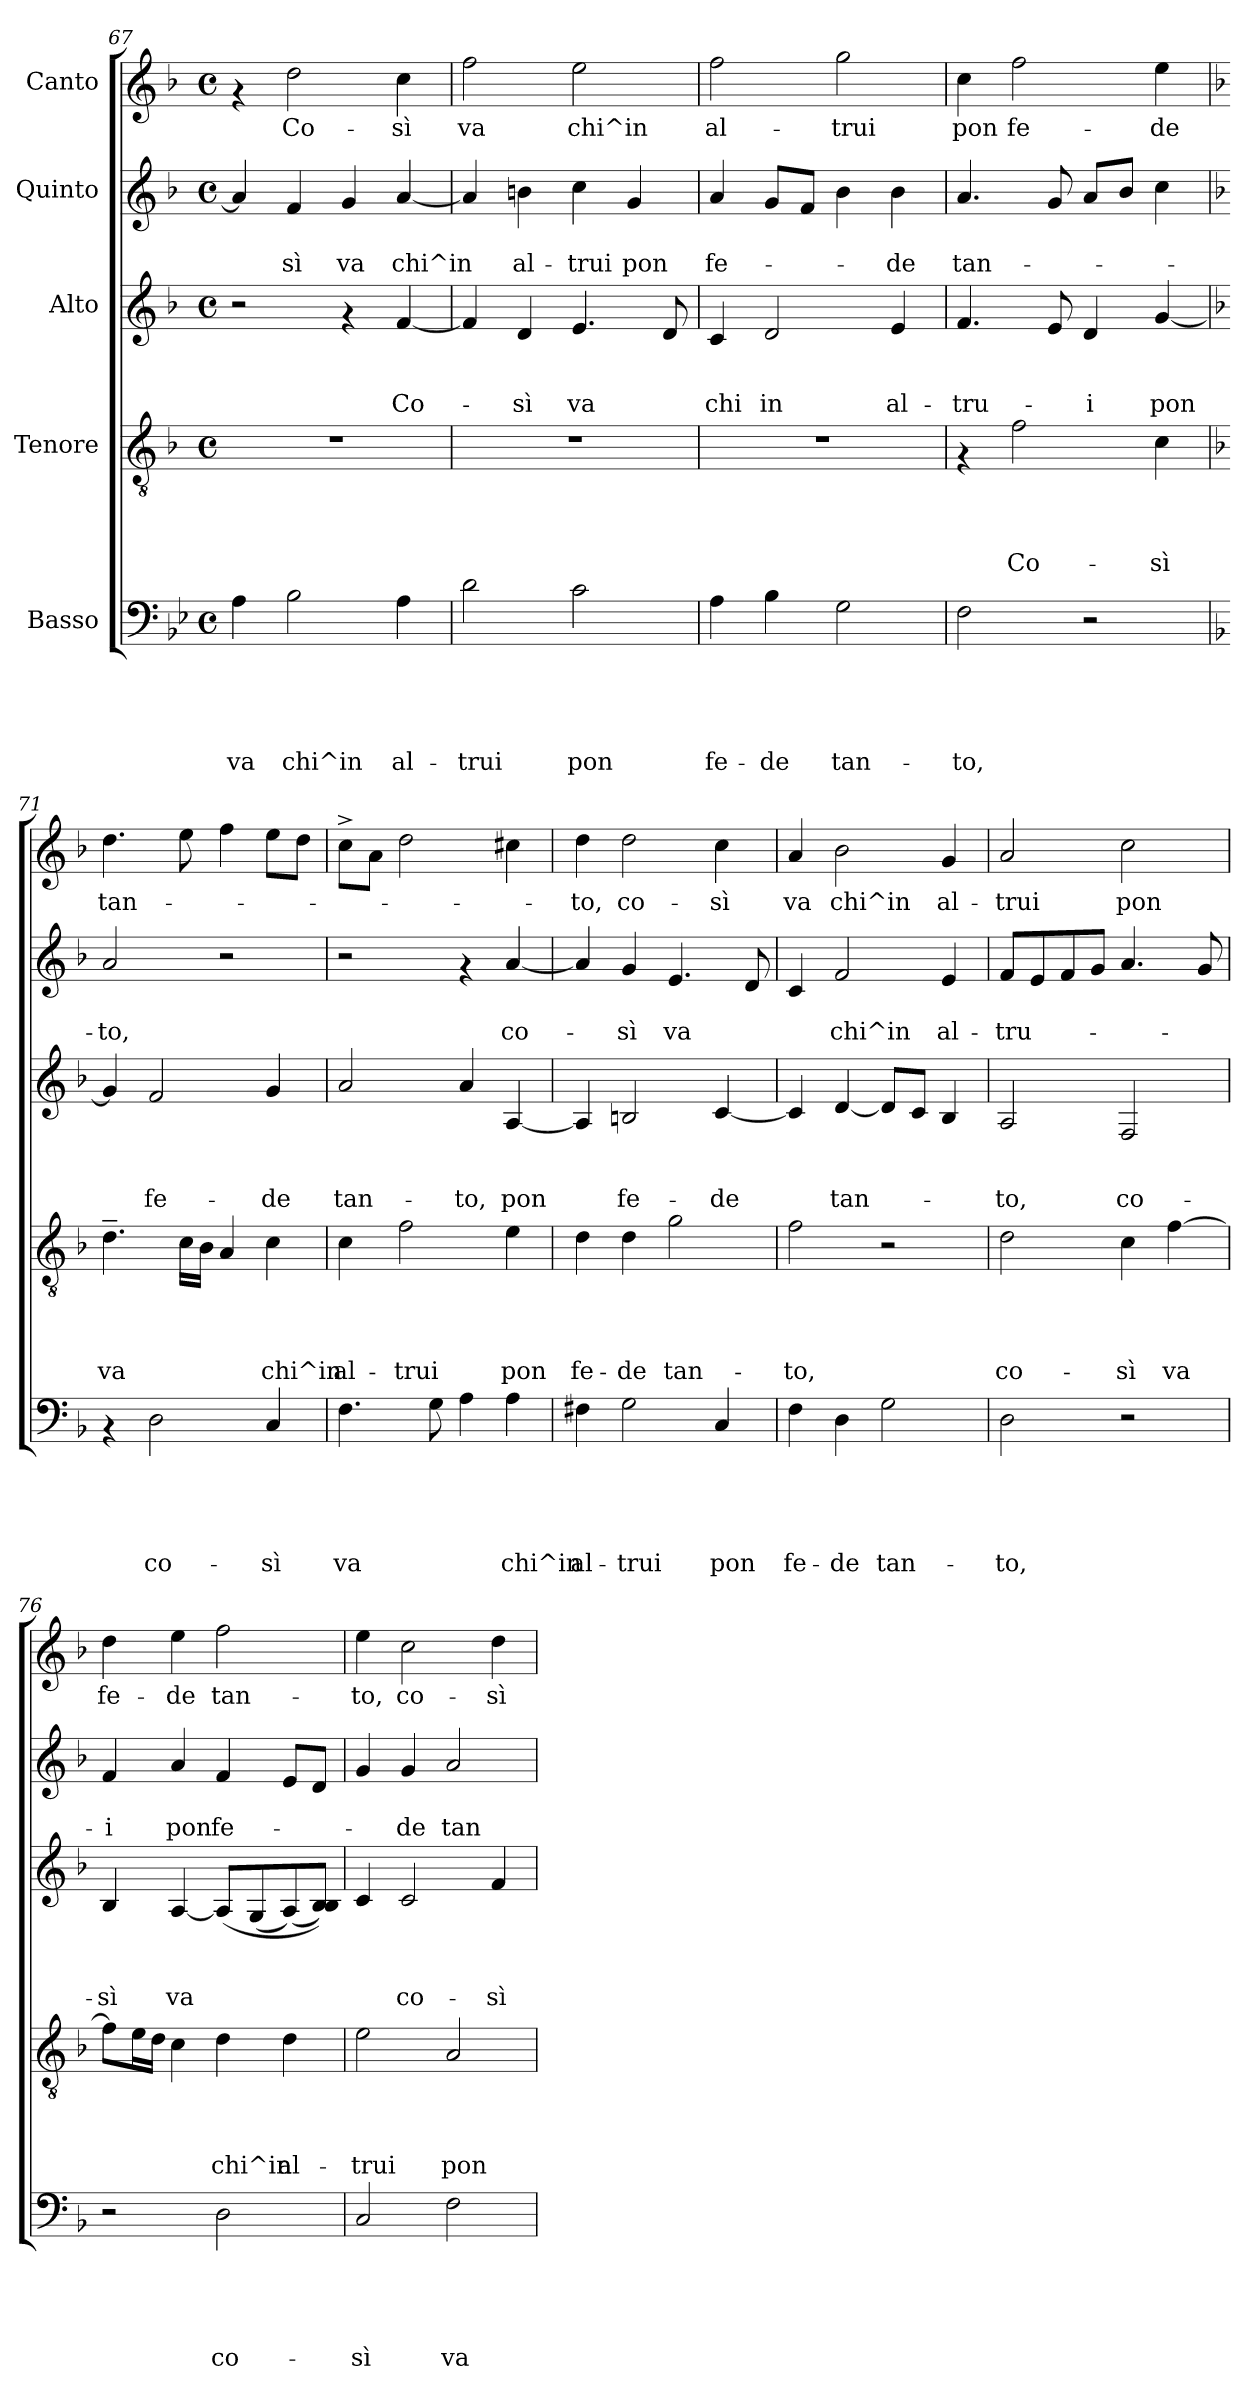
**kern	**text	**text	**text	**text	**text	**kern	**text	**text	**text	**text	**kern	**text	**text	**text	**kern	**text	**text	**kern	**text
*part5	*part5	*part5	*part5	*part5	*part5	*part4	*part4	*part4	*part4	*part4	*part3	*part3	*part3	*part3	*part2	*part2	*part2	*part1	*part1
*staff5	*staff5	*staff5	*staff5	*staff5	*staff5	*staff4	*staff4	*staff4	*staff4	*staff4	*staff3	*staff3	*staff3	*staff3	*staff2	*staff2	*staff2	*staff1	*staff1
*I"Basso	*	*	*	*	*	*I"Tenore	*	*	*	*	*I"Alto	*	*	*	*I"Quinto	*	*	*I"Canto	*
*clefF4	*	*	*	*	*	*clefGv2	*	*	*	*	*clefG2	*	*	*	*clefG2	*	*	*clefG2	*
*k[b-e-]	*	*	*	*	*	*k[b-]	*	*	*	*	*k[b-]	*	*	*	*k[b-]	*	*	*k[b-]	*
*B-:	*	*	*	*	*	*F:	*	*	*	*	*F:	*	*	*	*F:	*	*	*F:	*
*M4/4	*	*	*	*	*	*M4/4	*	*	*	*	*M4/4	*	*	*	*M4/4	*	*	*M4/4	*
*met(c)	*	*	*	*	*	*met(c)	*	*	*	*	*met(c)	*	*	*	*met(c)	*	*	*met(c)	*
=67	=67	=67	=67	=67	=67	=67	=67	=67	=67	=67	=67	=67	=67	=67	=67	=67	=67	=67	=67
!	!	!	!	!	!LO:LY:b	!	!	!	!	!	!	!	!	!	!	!	!	!	!
4A\	.	.	.	.	va	1r	.	.	.	.	2r	.	.	.	4a/]	.	.	4rf	.
!	!	!	!	!	!LO:LY:b	!	!	!	!	!	!	!	!	!	!	!	!LO:LY:b	!	!LO:LY:b
2B-\	.	.	.	.	chi^in	.	.	.	.	.	.	.	.	.	4f/	.	-sì	2dd\	Co-
!	!	!	!	!	!	!	!	!	!	!	!	!	!	!	!	!	!LO:LY:b	!	!
.	.	.	.	.	.	.	.	.	.	.	4rf	.	.	.	4g/	.	va	.	.
!	!	!	!	!	!LO:LY:b	!	!	!	!	!	!	!	!	!LO:LY:b	!	!	!LO:LY:b	!	!LO:LY:b
4A\	.	.	.	.	al-	.	.	.	.	.	[<4f/	.	.	Co-	[<4a/	.	chi^in	4cc\	-sì
=68	=68	=68	=68	=68	=68	=68	=68	=68	=68	=68	=68	=68	=68	=68	=68	=68	=68	=68	=68
!	!	!	!	!	!LO:LY:b	!	!	!	!	!	!	!	!	!	!	!	!	!	!LO:LY:b
2d\	.	.	.	.	-trui	1r	.	.	.	.	4f/]	.	.	.	4a/]	.	.	2ff\	va
!	!	!	!	!	!	!	!	!	!	!	!	!	!	!LO:LY:b	!	!	!LO:LY:b	!	!
.	.	.	.	.	.	.	.	.	.	.	4d/	.	.	-sì	4bn\	.	al-	.	.
!	!	!	!	!	!LO:LY:b	!	!	!	!	!	!	!	!	!LO:LY:b	!	!	!LO:LY:b	!	!LO:LY:b
2c\	.	.	.	.	pon	.	.	.	.	.	4.e/	.	.	va	4cc\	.	-trui	2ee\	chi^in
!	!	!	!	!	!	!	!	!	!	!	!	!	!	!	!	!	!LO:LY:b	!	!
.	.	.	.	.	.	.	.	.	.	.	.	.	.	.	4g/	.	pon	.	.
.	.	.	.	.	.	.	.	.	.	.	8d/	.	.	.	.	.	.	.	.
=69	=69	=69	=69	=69	=69	=69	=69	=69	=69	=69	=69	=69	=69	=69	=69	=69	=69	=69	=69
!	!	!	!	!	!LO:LY:b	!	!	!	!	!	!	!	!	!LO:LY:b	!	!	!LO:LY:b	!	!LO:LY:b
4A\	.	.	.	.	fe-	1r	.	.	.	.	4c/	.	.	chi	4a/	.	fe-	2ff\	al-
!	!	!	!	!	!LO:LY:b	!	!	!	!	!	!	!	!	!LO:LY:b	!	!	!	!	!
4B-\	.	.	.	.	-de	.	.	.	.	.	2d/	.	.	in	8g/L	.	.	.	.
.	.	.	.	.	.	.	.	.	.	.	.	.	.	.	8f/J	.	.	.	.
!	!	!	!	!	!LO:LY:b	!	!	!	!	!	!	!	!	!	!	!	!	!	!LO:LY:b
2G\	.	.	.	.	tan-	.	.	.	.	.	.	.	.	.	4b-\	.	.	2gg\	-trui
!	!	!	!	!	!	!	!	!	!	!	!	!	!	!LO:LY:b	!	!	!LO:LY:b	!	!
.	.	.	.	.	.	.	.	.	.	.	4e/	.	.	al-	4b-\	.	-de	.	.
=70	=70	=70	=70	=70	=70	=70	=70	=70	=70	=70	=70	=70	=70	=70	=70	=70	=70	=70	=70
!	!	!	!	!	!LO:LY:b	!	!	!	!	!	!	!	!	!LO:LY:b	!	!	!LO:LY:b	!	!LO:LY:b
2F\	.	.	.	.	-to,	4rF	.	.	.	.	4.f/	.	.	-tru-	4.a/	.	tan-	4cc\	pon
!	!	!	!	!	!	!	!	!	!	!LO:LY:b	!	!	!	!	!	!	!	!	!LO:LY:b
.	.	.	.	.	.	2f\	.	.	.	Co-	.	.	.	.	.	.	.	2ff\	fe-
.	.	.	.	.	.	.	.	.	.	.	8e/	.	.	.	8g/	.	.	.	.
!	!	!	!	!	!	!	!	!	!	!	!	!	!	!LO:LY:b	!	!	!	!	!
2r	.	.	.	.	.	.	.	.	.	.	4d/	.	.	-i	8a/L	.	.	.	.
.	.	.	.	.	.	.	.	.	.	.	.	.	.	.	8b-/J	.	.	.	.
!	!	!	!	!	!	!	!	!	!	!LO:LY:b	!	!	!	!LO:LY:b	!	!	!	!	!LO:LY:b
.	.	.	.	.	.	4c\	.	.	.	-sì	[<4g/	.	.	pon	4cc\	.	.	4ee\	-de
!!LO:LB:g=z
=71	=71	=71	=71	=71	=71	=71	=71	=71	=71	=71	=71	=71	=71	=71	=71	=71	=71	=71	=71
*k[b-]	*	*	*	*	*	*	*	*	*	*	*	*	*	*	*	*	*	*	*
*F:	*	*	*	*	*	*	*	*	*	*	*	*	*	*	*	*	*	*	*
!	!	!	!	!	!	!	!	!	!	!LO:LY:b	!	!	!	!	!	!	!LO:LY:b	!	!LO:LY:b
4rAA	.	.	.	.	.	4.d~>\	.	.	.	va	4g/]	.	.	.	2a/	.	-to,	4.dd\	tan-
!	!	!	!	!	!LO:LY:b	!	!	!	!	!	!	!	!	!LO:LY:b	!	!	!	!	!
2D\	.	.	.	.	co-	.	.	.	.	.	2f/	.	.	fe-	.	.	.	.	.
.	.	.	.	.	.	16c\LL	.	.	.	.	.	.	.	.	.	.	.	8ee\	.
.	.	.	.	.	.	16B-\JJ	.	.	.	.	.	.	.	.	.	.	.	.	.
.	.	.	.	.	.	4A/	.	.	.	.	.	.	.	.	2r	.	.	4ff\	.
!	!	!	!	!	!LO:LY:b	!	!	!	!	!LO:LY:b	!	!	!	!LO:LY:b	!	!	!	!	!
4C/	.	.	.	.	-sì	4c\	.	.	.	chi^in	4g/	.	.	-de	.	.	.	8ee\L	.
.	.	.	.	.	.	.	.	.	.	.	.	.	.	.	.	.	.	8dd\J	.
=72	=72	=72	=72	=72	=72	=72	=72	=72	=72	=72	=72	=72	=72	=72	=72	=72	=72	=72	=72
!	!	!	!	!	!LO:LY:b	!	!	!	!	!LO:LY:b	!	!	!	!LO:LY:b	!	!	!	!	!
4.F\	.	.	.	.	va	4c\	.	.	.	al-	2a/	.	.	tan-	2r	.	.	8cc^>\L	.
.	.	.	.	.	.	.	.	.	.	.	.	.	.	.	.	.	.	8a\J	.
!	!	!	!	!	!	!	!	!	!	!LO:LY:b	!	!	!	!	!	!	!	!	!
.	.	.	.	.	.	2f\	.	.	.	-trui	.	.	.	.	.	.	.	2dd\	.
8G\	.	.	.	.	.	.	.	.	.	.	.	.	.	.	.	.	.	.	.
!	!	!	!	!	!	!	!	!	!	!	!	!	!	!LO:LY:b	!	!	!	!	!
4A\	.	.	.	.	.	.	.	.	.	.	4a/	.	.	-to,	4rf	.	.	.	.
!	!	!	!	!	!LO:LY:b	!	!	!	!	!LO:LY:b	!	!	!	!LO:LY:b	!	!	!LO:LY:b	!	!
4A\	.	.	.	.	chi^in	4e\	.	.	.	pon	[<4A/	.	.	pon	[<4a/	.	co-	4cc#X\	.
=73	=73	=73	=73	=73	=73	=73	=73	=73	=73	=73	=73	=73	=73	=73	=73	=73	=73	=73	=73
!	!	!	!	!	!LO:LY:b	!	!	!	!	!LO:LY:b	!	!	!	!	!	!	!	!	!LO:LY:b
4F#X\	.	.	.	.	al-	4d\	.	.	.	fe-	4A/]	.	.	.	4a/]	.	.	4dd\	-to,
!	!	!	!	!	!LO:LY:b	!	!	!	!	!LO:LY:b	!	!	!	!LO:LY:b	!	!	!LO:LY:b	!	!LO:LY:b
2G\	.	.	.	.	-trui	4d\	.	.	.	-de	2Bn/	.	.	fe-	4g/	.	-sì	2dd\	co-
!	!	!	!	!	!	!	!	!	!	!LO:LY:b	!	!	!	!	!	!	!LO:LY:b	!	!
.	.	.	.	.	.	2g\	.	.	.	tan-	.	.	.	.	4.e/	.	va	.	.
!	!	!	!	!	!LO:LY:b	!	!	!	!	!	!	!	!	!LO:LY:b	!	!	!	!	!LO:LY:b
4C/	.	.	.	.	pon	.	.	.	.	.	[<4c/	.	.	-de	.	.	.	4cc\	-sì
.	.	.	.	.	.	.	.	.	.	.	.	.	.	.	8d/	.	.	.	.
=74	=74	=74	=74	=74	=74	=74	=74	=74	=74	=74	=74	=74	=74	=74	=74	=74	=74	=74	=74
!	!	!	!	!	!LO:LY:b	!	!	!	!	!LO:LY:b	!	!	!	!	!	!	!	!	!LO:LY:b
4F\	.	.	.	.	fe-	2f\	.	.	.	-to,	4c/]	.	.	.	4c/	.	.	4a/	va
!	!	!	!	!	!LO:LY:b	!	!	!	!	!	!	!	!	!LO:LY:b	!	!	!LO:LY:b	!	!LO:LY:b
4D\	.	.	.	.	-de	.	.	.	.	.	[<4d/	.	.	tan-	2f/	.	chi^in	2b-\	chi^in
!	!	!	!	!	!LO:LY:b	!	!	!	!	!	!	!	!	!	!	!	!	!	!
2G\	.	.	.	.	tan-	2r	.	.	.	.	8d/L]	.	.	.	.	.	.	.	.
.	.	.	.	.	.	.	.	.	.	.	8c/J	.	.	.	.	.	.	.	.
!	!	!	!	!	!	!	!	!	!	!	!	!	!	!	!	!	!LO:LY:b	!	!LO:LY:b
.	.	.	.	.	.	.	.	.	.	.	4B-/	.	.	.	4e/	.	al-	4g/	al-
=75	=75	=75	=75	=75	=75	=75	=75	=75	=75	=75	=75	=75	=75	=75	=75	=75	=75	=75	=75
!	!	!	!	!	!LO:LY:b	!	!	!	!	!LO:LY:b	!	!	!	!LO:LY:b	!	!	!LO:LY:b	!	!LO:LY:b
2D\	.	.	.	.	-to,	2d\	.	.	.	co-	2A/	.	.	-to,	8f/L	.	-tru-	2a/	-trui
.	.	.	.	.	.	.	.	.	.	.	.	.	.	.	8e/	.	.	.	.
.	.	.	.	.	.	.	.	.	.	.	.	.	.	.	8f/	.	.	.	.
.	.	.	.	.	.	.	.	.	.	.	.	.	.	.	8g/J	.	.	.	.
!	!	!	!	!	!	!	!	!	!	!LO:LY:b	!	!	!	!LO:LY:b	!	!	!	!	!LO:LY:b
2r	.	.	.	.	.	4c\	.	.	.	-sì	2F/	.	.	co-	4.a/	.	.	2cc\	pon
!	!	!	!	!	!	!	!	!	!	!LO:LY:b	!	!	!	!	!	!	!	!	!
.	.	.	.	.	.	[<4f\	.	.	.	va	.	.	.	.	.	.	.	.	.
.	.	.	.	.	.	.	.	.	.	.	.	.	.	.	8g/	.	.	.	.
!!LO:PB:g=z
=76	=76	=76	=76	=76	=76	=76	=76	=76	=76	=76	=76	=76	=76	=76	=76	=76	=76	=76	=76
!	!	!	!	!	!	!	!	!	!	!	!	!	!	!LO:LY:b	!	!	!LO:LY:b	!	!LO:LY:b
2r	.	.	.	.	.	8f\L]	.	.	.	.	4B-/	.	.	-sì	4f/	.	-i	4dd\	fe-
.	.	.	.	.	.	16e\L	.	.	.	.	.	.	.	.	.	.	.	.	.
.	.	.	.	.	.	16d\JJ	.	.	.	.	.	.	.	.	.	.	.	.	.
!	!	!	!	!	!	!	!	!	!	!	!	!	!	!LO:LY:b	!	!	!LO:LY:b	!	!LO:LY:b
.	.	.	.	.	.	4c\	.	.	.	.	[<4A/	.	.	va	4a/	.	pon	4ee\	-de
!	!	!	!	!	!LO:LY:b	!	!	!	!	!LO:LY:b	!	!	!	!	!	!	!LO:LY:b	!	!LO:LY:b
2D\	.	.	.	.	co-	4d\	.	.	.	chi^in	(>8A/L]	.	.	.	4f/	.	fe-	2ff\	tan-
.	.	.	.	.	.	.	.	.	.	.	(>8G/	.	.	.	.	.	.	.	.
!	!	!	!	!	!	!	!	!	!	!LO:LY:b	!	!	!	!	!	!	!	!	!
.	.	.	.	.	.	4d\	.	.	.	al-	(>8A/)	.	.	.	8e/L	.	.	.	.
.	.	.	.	.	.	.	.	.	.	.	8B-/ 8B-/J))	.	.	.	8d/J	.	.	.	.
=77	=77	=77	=77	=77	=77	=77	=77	=77	=77	=77	=77	=77	=77	=77	=77	=77	=77	=77	=77
!	!	!	!	!	!LO:LY:b	!	!	!	!	!LO:LY:b	!	!	!	!	!	!	!	!	!LO:LY:b
2C/	.	.	.	.	-sì	2e\	.	.	.	-trui	4c/	.	.	.	4g/	.	.	4ee\	-to,
!	!	!	!	!	!	!	!	!	!	!	!	!	!	!LO:LY:b	!	!	!LO:LY:b	!	!LO:LY:b
.	.	.	.	.	.	.	.	.	.	.	2c/	.	.	co-	4g/	.	-de	2cc\	co-
!	!	!	!	!	!LO:LY:b	!	!	!	!	!LO:LY:b	!	!	!	!	!	!	!LO:LY:b	!	!
2F\	.	.	.	.	va	2A/	.	.	.	pon	.	.	.	.	2a/	.	tan-	.	.
!	!	!	!	!	!	!	!	!	!	!	!	!	!	!LO:LY:b	!	!	!	!	!LO:LY:b
.	.	.	.	.	.	.	.	.	.	.	4f/	.	.	-sì	.	.	.	4dd\	-sì
=	=	=	=	=	=	=	=	=	=	=	=	=	=	=	=	=	=	=	=
*-	*-	*-	*-	*-	*-	*-	*-	*-	*-	*-	*-	*-	*-	*-	*-	*-	*-	*-	*-
